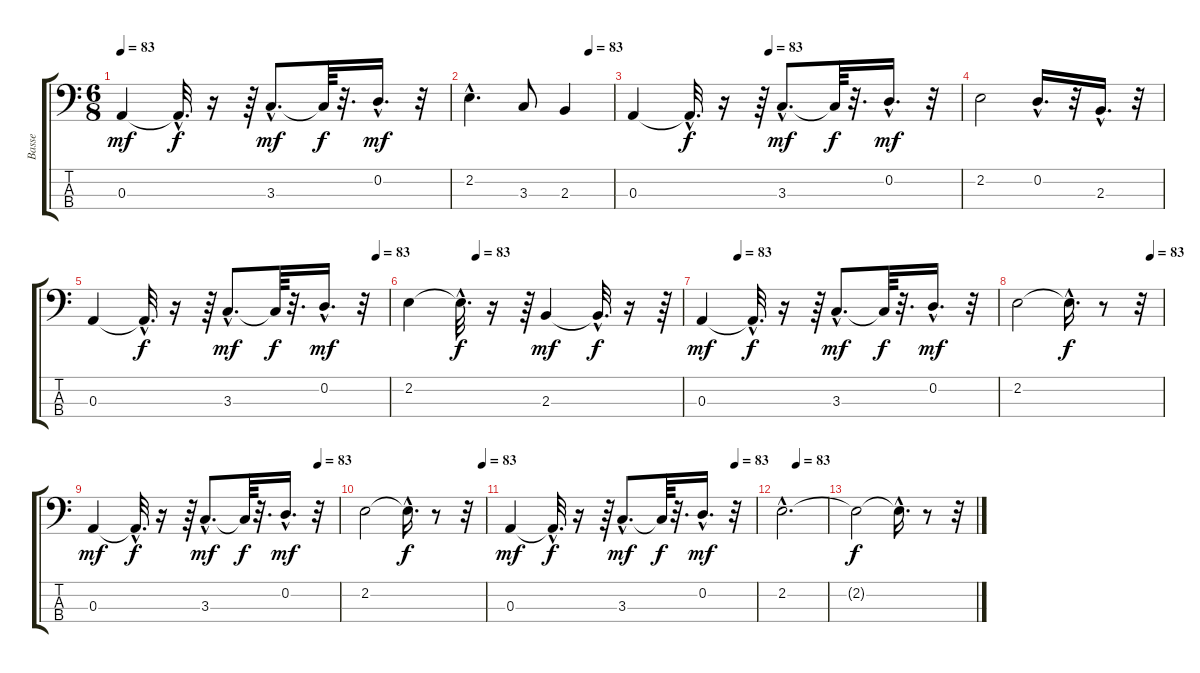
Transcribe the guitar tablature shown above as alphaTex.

\track ("Basse" "Basse") {instrument acousticbass}
\staff {score tabs}
\tuning (G2 D2 A1 E1) {hide}
\ts (6 8)
\tempo 83
\clef f4
\ks c
0.3.4{dy mf} 0.3{hac t}.32{d dy f} r.16 r.64 3.3{hac}.8{d dy mf} 3.3{t}.64{dy f} r.32{d} 0.2{hac}.16{d dy mf} r.32 |
\tempo (83 0.8333333333333334)
2.2{hac}.4{d} 3.3.8 2.3.4 |
\tempo (83 0.4166666666666667)
0.3.4 0.3{hac t}.32{d dy f} r.16 r.64 3.3{hac}.8{d dy mf} 3.3{t}.64{dy f} r.32{d} 0.2{hac}.16{d dy mf} r.32 |
2.2.2 0.2{hac}.16{d} r.32 2.3{hac}.16{d} r.32 |
\tempo (83 0.9583333333333334)
0.3.4 0.3{hac t}.32{d dy f} r.16 r.64 3.3{hac}.8{d dy mf} 3.3{t}.64{dy f} r.32{d} 0.2{hac}.16{d dy mf} r.32 |
\tempo (83 0.25)
2.2.4 2.2{hac t}.32{d dy f} r.16 r.64 2.3.4{dy mf} 2.3{hac t}.32{d dy f} r.16 r.64 |
\tempo (83 0.125)
0.3.4{dy mf} 0.3{hac t}.32{d dy f} r.16 r.64 3.3{hac}.8{d dy mf} 3.3{t}.64{dy f} r.32{d} 0.2{hac}.16{d dy mf} r.32 |
\tempo (83 0.9166666666666666)
2.2.2 2.2{hac t}.16{d dy f} r.8 r.32 |
\tempo (83 0.9166666666666666)
0.3.4{dy mf} 0.3{hac t}.32{d dy f} r.16 r.64 3.3{hac}.8{d dy mf} 3.3{t}.64{dy f} r.32{d} 0.2{hac}.16{d dy mf} r.32 |
\tempo (83 0.9791666666666666)
2.2.2 2.2{hac t}.16{d dy f} r.8 r.32 |
\tempo (83 0.9166666666666666)
0.3.4{dy mf} 0.3{hac t}.32{d dy f} r.16 r.64 3.3{hac}.8{d dy mf} 3.3{t}.64{dy f} r.32{d} 0.2{hac}.16{d dy mf} r.32 |
\tempo (83 0.3333333333333333)
2.2{hac}.2{d} |
2.2{t}.2{dy f} 2.2{hac t}.16{d} r.8 r.32
